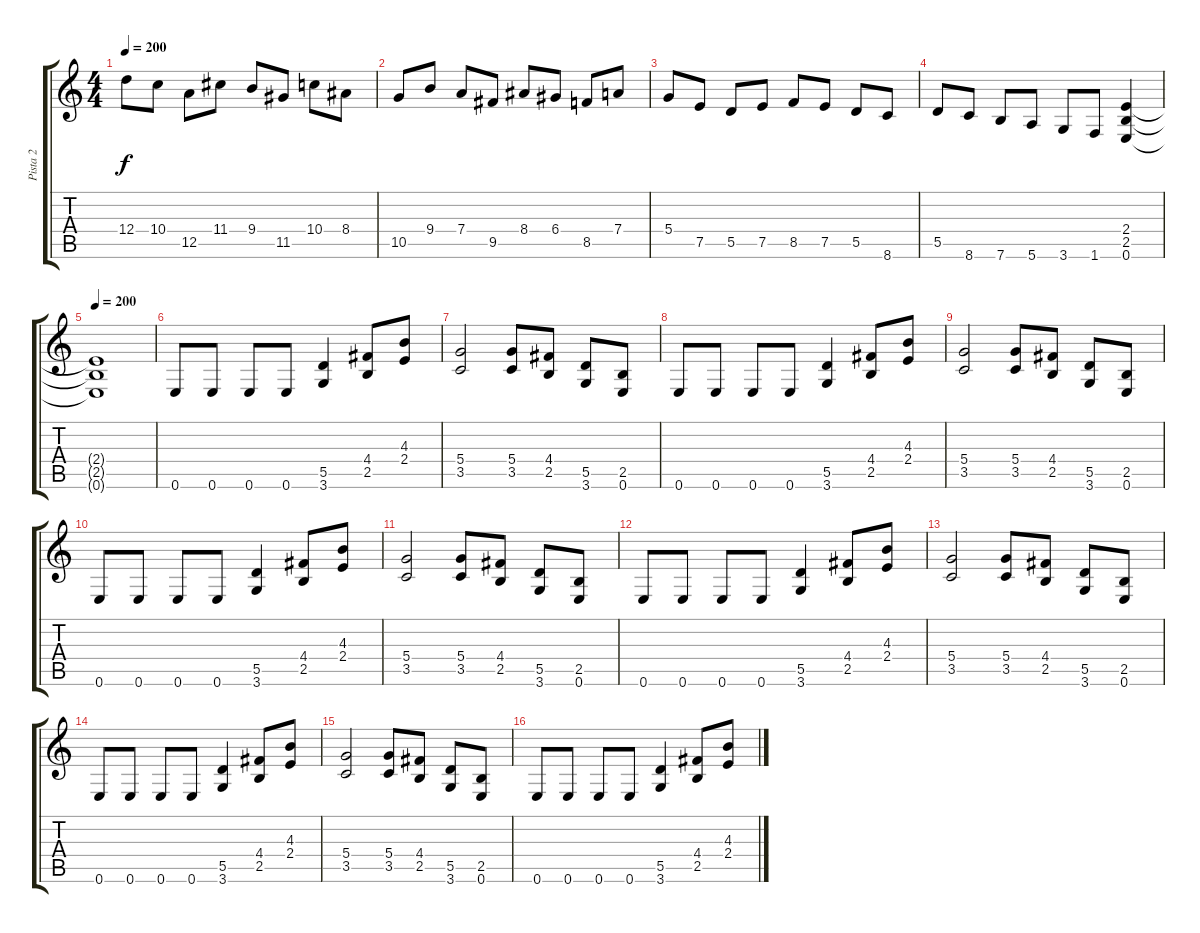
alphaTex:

\track ("Pista 2" "Pista 2") {instrument distortionguitar}
\staff {score tabs}
\tuning (E4 B3 G3 D3 A2 E2) {hide}
\ts (4 4)
\tempo 200
\clef g2
\ks c
12.4.8{dy f} 10.4.8 12.5.8 11.4.8 9.4.8 11.5.8 10.4.8 8.4.8 |
10.5.8 9.4.8 7.4.8 9.5.8 8.4.8 6.4.8 8.5.8 7.4.8 |
5.4.8 7.5.8 5.5.8 7.5.8 8.5.8 7.5.8 5.5.8 8.6.8 |
5.5.8 8.6.8 7.6.8 5.6.8 3.6.8 1.6.8 (2.4 2.5 0.6).4 |
\tempo 200
(2.4{t} 2.5{t} 0.6{t}).1 |
0.6.8 0.6.8 0.6.8 0.6.8 (5.5 3.6).4 (4.4 2.5).8 (4.3 2.4).8 |
(5.4 3.5).2 (5.4 3.5).8 (4.4 2.5).8 (5.5 3.6).8 (2.5 0.6).8 |
0.6.8 0.6.8 0.6.8 0.6.8 (5.5 3.6).4 (4.4 2.5).8 (4.3 2.4).8 |
(5.4 3.5).2 (5.4 3.5).8 (4.4 2.5).8 (5.5 3.6).8 (2.5 0.6).8 |
0.6.8 0.6.8 0.6.8 0.6.8 (5.5 3.6).4 (4.4 2.5).8 (4.3 2.4).8 |
(5.4 3.5).2 (5.4 3.5).8 (4.4 2.5).8 (5.5 3.6).8 (2.5 0.6).8 |
0.6.8 0.6.8 0.6.8 0.6.8 (5.5 3.6).4 (4.4 2.5).8 (4.3 2.4).8 |
(5.4 3.5).2 (5.4 3.5).8 (4.4 2.5).8 (5.5 3.6).8 (2.5 0.6).8 |
0.6.8 0.6.8 0.6.8 0.6.8 (5.5 3.6).4 (4.4 2.5).8 (4.3 2.4).8 |
(5.4 3.5).2 (5.4 3.5).8 (4.4 2.5).8 (5.5 3.6).8 (2.5 0.6).8 |
0.6.8 0.6.8 0.6.8 0.6.8 (5.5 3.6).4 (4.4 2.5).8 (4.3 2.4).8
